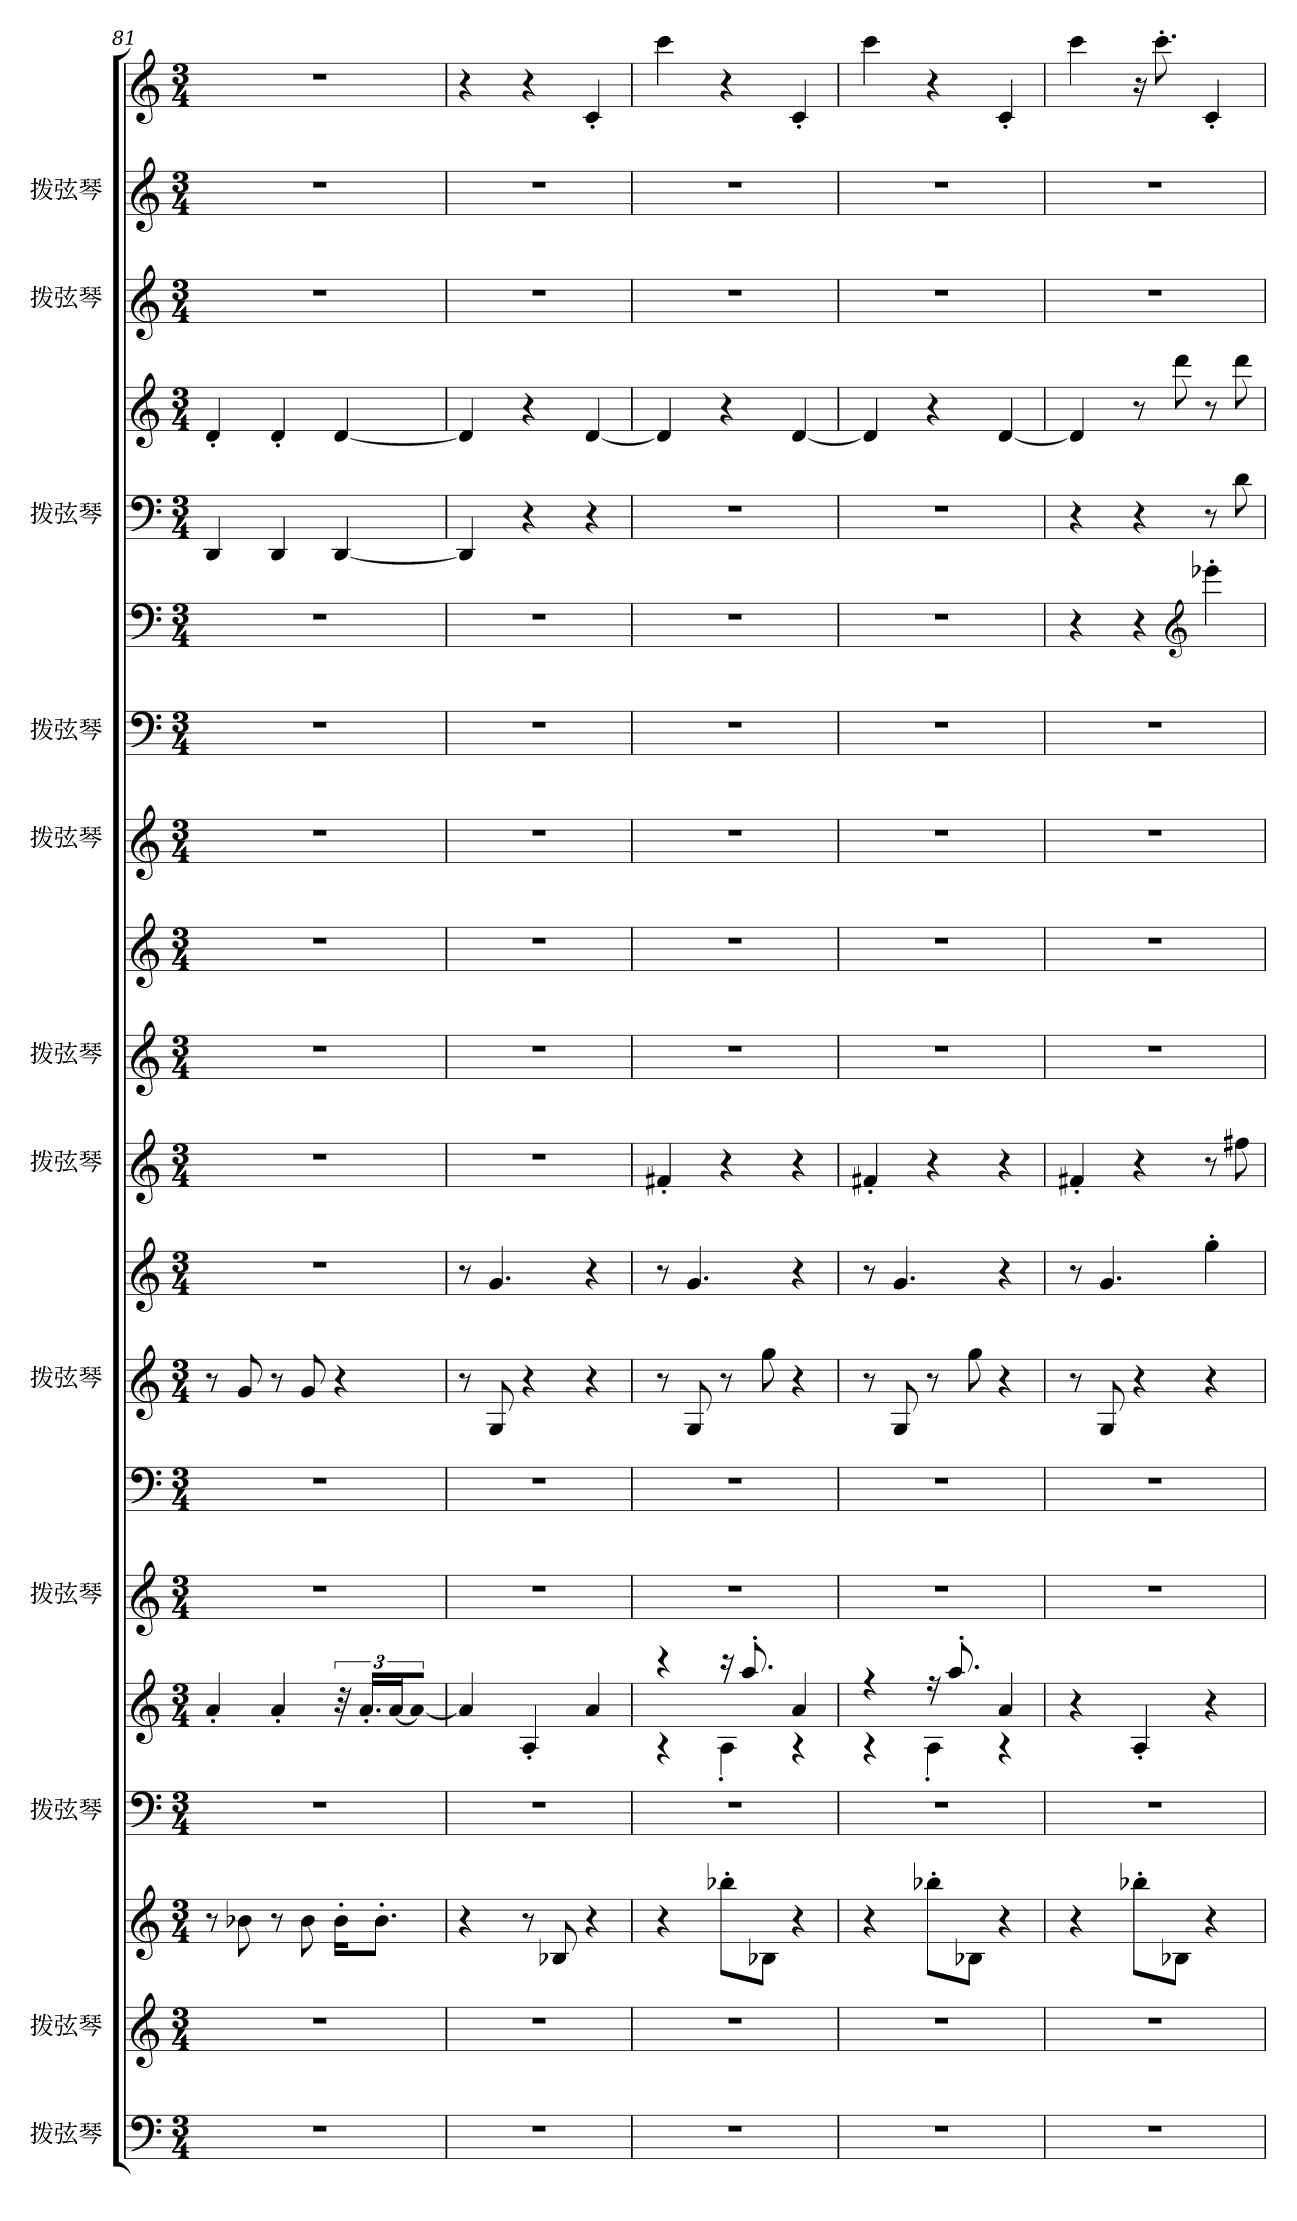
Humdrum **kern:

**kern	**kern	**kern	**kern	**kern	**kern	**kern	**kern	**kern	**kern	**kern	**kern	**kern	**kern	**kern	**kern	**kern	**kern	**kern	**kern
*part12	*part11	*part11	*part10	*part10	*part9	*part9	*part8	*part8	*part7	*part6	*part6	*part5	*part4	*part4	*part3	*part3	*part2	*part1	*part1
*staff20	*staff19	*staff18	*staff17	*staff16	*staff15	*staff14	*staff13	*staff12	*staff11	*staff10	*staff9	*staff8	*staff7	*staff6	*staff5	*staff4	*staff3	*staff2	*staff1
*I"拨弦琴	*I"拨弦琴	*	*I"拨弦琴	*	*I"拨弦琴	*	*I"拨弦琴	*	*I"拨弦琴	*I"拨弦琴	*	*I"拨弦琴	*I"拨弦琴	*	*I"拨弦琴	*	*I"拨弦琴	*I"拨弦琴	*
*clefF4	*clefG2	*clefG2	*clefF4	*clefG2	*clefG2	*clefF4	*clefG2	*clefG2	*clefG2	*clefG2	*clefG2	*clefG2	*clefF4	*clefF4	*clefF4	*clefG2	*clefG2	*clefG2	*clefG2
*k[]	*k[]	*k[]	*k[]	*k[]	*k[]	*k[]	*k[]	*k[]	*k[]	*k[]	*k[]	*k[]	*k[]	*k[]	*k[]	*k[]	*k[]	*k[]	*k[]
*M3/4	*M3/4	*M3/4	*M3/4	*M3/4	*M3/4	*M3/4	*M3/4	*M3/4	*M3/4	*M3/4	*M3/4	*M3/4	*M3/4	*M3/4	*M3/4	*M3/4	*M3/4	*M3/4	*M3/4
=81	=81	=81	=81	=81	=81	=81	=81	=81	=81	=81	=81	=81	=81	=81	=81	=81	=81	=81	=81
2.r	2.r	8r	2.r	4a'/	2.r	2.r	8r	2.r	2.r	2.r	2.r	2.r	2.r	2.r	4DD/	4d'/	2.r	2.r	2.r
.	.	8b-X\	.	.	.	.	8g/	.	.	.	.	.	.	.	.	.	.	.	.
.	.	8r	.	4a'/	.	.	8r	.	.	.	.	.	.	.	4DD/	4d'/	.	.	.
.	.	8b-\	.	.	.	.	8g/	.	.	.	.	.	.	.	.	.	.	.	.
.	.	16b-'\KL	.	48r	.	.	4r	.	.	.	.	.	.	.	[4DD/	[4d/	.	.	.
.	.	.	.	24.a'/LL	.	.	.	.	.	.	.	.	.	.	.	.	.	.	.
.	.	8.b-'\J	.	.	.	.	.	.	.	.	.	.	.	.	.	.	.	.	.
.	.	.	.	[24a/J	.	.	.	.	.	.	.	.	.	.	.	.	.	.	.
.	.	.	.	8a/J_	.	.	.	.	.	.	.	.	.	.	.	.	.	.	.
=82	=82	=82	=82	=82	=82	=82	=82	=82	=82	=82	=82	=82	=82	=82	=82	=82	=82	=82	=82
2.r	2.r	4r	2.r	4a/]	2.r	2.r	8r	8r	2.r	2.r	2.r	2.r	2.r	2.r	4DD/]	4d/]	2.r	2.r	4r
.	.	.	.	.	.	.	8G/	4.g/	.	.	.	.	.	.	.	.	.	.	.
.	.	8r	.	4A'/	.	.	4r	.	.	.	.	.	.	.	4r	4r	.	.	4r
.	.	8B-X/	.	.	.	.	.	.	.	.	.	.	.	.	.	.	.	.	.
.	.	4r	.	4a/	.	.	4r	4r	.	.	.	.	.	.	4r	[4d/	.	.	4c'/
=83	=83	=83	=83	=83	=83	=83	=83	=83	=83	=83	=83	=83	=83	=83	=83	=83	=83	=83	=83
*	*	*	*	*^	*	*	*	*	*	*	*	*	*	*	*	*	*	*	*
2.r	2.r	4r	2.r	4r	4r	2.r	2.r	8r	8r	4f#X'/	2.r	2.r	2.r	2.r	2.r	2.r	4d/]	2.r	2.r	4ccc\
.	.	.	.	.	.	.	.	8G/	4.g/	.	.	.	.	.	.	.	.	.	.	.
.	.	8bb-X'\L	.	16r	4A'\	.	.	8r	.	4r	.	.	.	.	.	.	4r	.	.	4r
.	.	.	.	8.aa'/	.	.	.	.	.	.	.	.	.	.	.	.	.	.	.	.
.	.	8B-X\J	.	.	.	.	.	8gg\	.	.	.	.	.	.	.	.	.	.	.	.
.	.	4r	.	4a/	4r	.	.	4r	4r	4r	.	.	.	.	.	.	[4d/	.	.	4c'/
=84	=84	=84	=84	=84	=84	=84	=84	=84	=84	=84	=84	=84	=84	=84	=84	=84	=84	=84	=84	=84
2.r	2.r	4r	2.r	4r	4r	2.r	2.r	8r	8r	4f#X'/	2.r	2.r	2.r	2.r	2.r	2.r	4d/]	2.r	2.r	4ccc\
.	.	.	.	.	.	.	.	8G/	4.g/	.	.	.	.	.	.	.	.	.	.	.
.	.	8bb-X'\L	.	16r	4A'\	.	.	8r	.	4r	.	.	.	.	.	.	4r	.	.	4r
.	.	.	.	8.aa'/	.	.	.	.	.	.	.	.	.	.	.	.	.	.	.	.
.	.	8B-X\J	.	.	.	.	.	8gg\	.	.	.	.	.	.	.	.	.	.	.	.
.	.	4r	.	4a/	4r	.	.	4r	4r	4r	.	.	.	.	.	.	[4d/	.	.	4c'/
*	*	*	*	*v	*v	*	*	*	*	*	*	*	*	*	*	*	*	*	*	*
!!LO:PB:g=z
=85	=85	=85	=85	=85	=85	=85	=85	=85	=85	=85	=85	=85	=85	=85	=85	=85	=85	=85	=85
2.r	2.r	4r	2.r	4r	2.r	2.r	8r	8r	4f#X'/	2.r	2.r	2.r	2.r	4r	4r	4d/]	2.r	2.r	4ccc\
.	.	.	.	.	.	.	8G/	4.g/	.	.	.	.	.	.	.	.	.	.	.
.	.	8bb-X'\L	.	4A'/	.	.	4r	.	4r	.	.	.	.	4r	4r	8r	.	.	16r
.	.	.	.	.	.	.	.	.	.	.	.	.	.	.	.	.	.	.	8.ccc'\
.	.	8B-X\J	.	.	.	.	.	.	.	.	.	.	.	.	.	8ddd\	.	.	.
*	*	*	*	*	*	*	*	*	*	*	*	*	*	*clefG2	*	*	*	*	*
.	.	4r	.	4r	.	.	4r	4gg'\	8r	.	.	.	.	4eee-X'\	8r	8r	.	.	4c'/
.	.	.	.	.	.	.	.	.	8ff#X\	.	.	.	.	.	8d\	8ddd\	.	.	.
=	=	=	=	=	=	=	=	=	=	=	=	=	=	=	=	=	=	=	=
*-	*-	*-	*-	*-	*-	*-	*-	*-	*-	*-	*-	*-	*-	*-	*-	*-	*-	*-	*-
